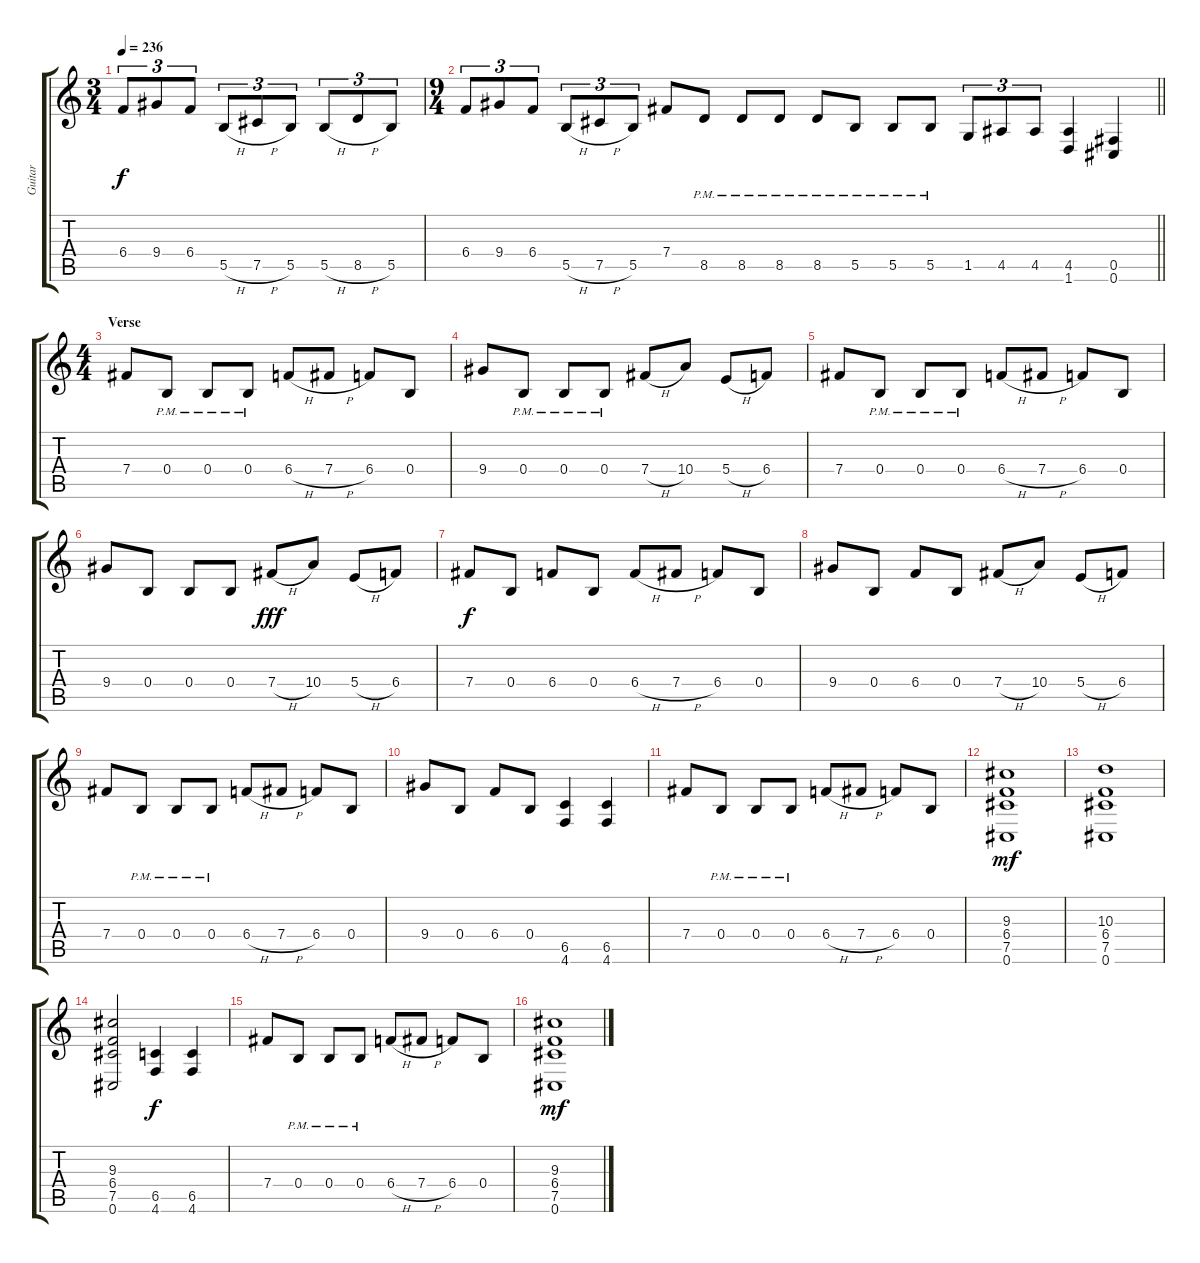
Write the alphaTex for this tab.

\track ("Guitar" "Guitar") {instrument distortionguitar}
\staff {score tabs}
\tuning (Db4 Ab3 E3 B2 Gb2 Db2) {hide}
\ts (3 4)
\tempo 236
\clef g2
\ks c
6.4.8{tu (3 2) dy f} 9.4.8{tu (3 2)} 6.4.8{tu (3 2)} 5.5{h}.8{tu (3 2)} 7.5{h}.8{tu (3 2)} 5.5.8{tu (3 2)} 5.5{h}.8{tu (3 2)} 8.5{h}.8{tu (3 2)} 5.5.8{tu (3 2)} |
\ts (9 4)
\barLineRight lightlight
6.4.8{tu (3 2)} 9.4.8{tu (3 2)} 6.4.8{tu (3 2)} 5.5{h}.8{tu (3 2)} 7.5{h}.8{tu (3 2)} 5.5.8{tu (3 2)} 7.4.8 8.5{pm}.8 8.5{pm}.8 8.5{pm}.8 8.5{pm}.8 5.5{pm}.8 5.5{pm}.8 5.5{pm}.8 1.5.8{tu (3 2)} 4.5.8{tu (3 2)} 4.5.8{tu (3 2)} (4.5 1.6).4 (0.5 0.6).4 |
\ts (4 4)
\section ("" "Verse")
7.4.8 0.4{pm}.8 0.4{pm}.8 0.4{pm}.8 6.4{h}.8 7.4{h}.8 6.4.8 0.4.8 |
9.4.8 0.4{pm}.8 0.4{pm}.8 0.4{pm}.8 7.4{h}.8 10.4.8 5.4{h}.8 6.4.8 |
7.4.8 0.4{pm}.8 0.4{pm}.8 0.4{pm}.8 6.4{h}.8 7.4{h}.8 6.4.8 0.4.8 |
9.4.8 0.4.8 0.4.8 0.4.8 7.4{h}.8{dy fff} 10.4.8 5.4{h}.8 6.4.8 |
7.4.8{dy f} 0.4.8 6.4.8 0.4.8 6.4{h}.8 7.4{h}.8 6.4.8 0.4.8 |
9.4.8 0.4.8 6.4.8 0.4.8 7.4{h}.8 10.4.8 5.4{h}.8 6.4.8 |
7.4.8 0.4{pm}.8 0.4{pm}.8 0.4{pm}.8 6.4{h}.8 7.4{h}.8 6.4.8 0.4.8 |
9.4.8 0.4.8 6.4.8 0.4.8 (6.5 4.6).4 (6.5 4.6).4 |
7.4.8 0.4{pm}.8 0.4{pm}.8 0.4{pm}.8 6.4{h}.8 7.4{h}.8 6.4.8 0.4.8 |
(9.3 6.4 7.5 0.6).1{dy mf} |
(10.3 6.4 7.5 0.6).1 |
(9.3 6.4 7.5 0.6).2 (6.5 4.6).4{dy f} (6.5 4.6).4 |
7.4.8 0.4{pm}.8 0.4{pm}.8 0.4{pm}.8 6.4{h}.8 7.4{h}.8 6.4.8 0.4.8 |
(9.3 6.4 7.5 0.6).1{dy mf}
